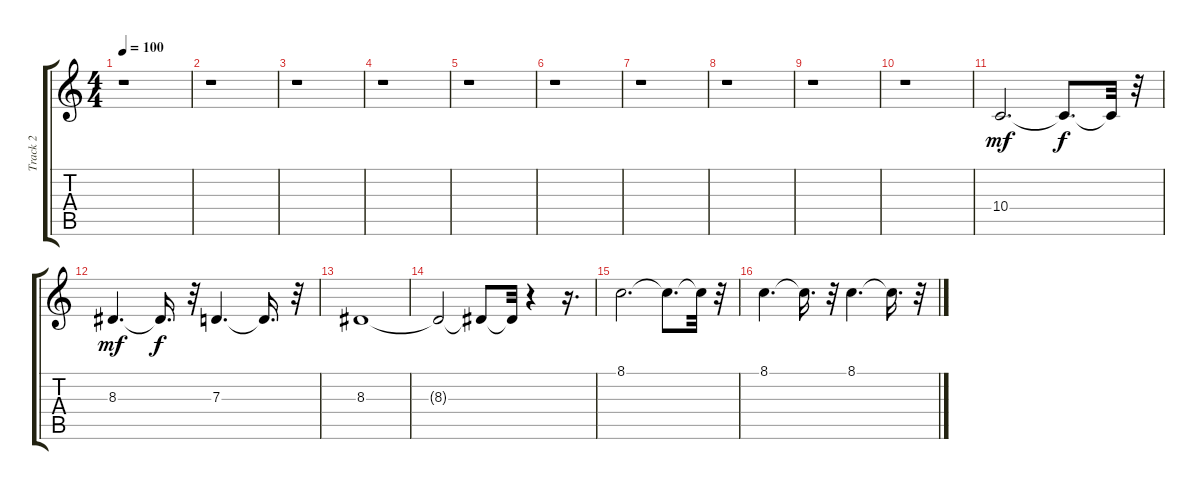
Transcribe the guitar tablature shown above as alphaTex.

\track ("Track 2" "Track 2") {instrument stringensemble1}
\staff {score tabs}
\tuning (E4 B3 G3 D3 A2 E2) {hide}
\ts (4 4)
\tempo 100
\clef g2
\ks c
r.1{dy f} |
r.1 |
r.1 |
r.1 |
r.1 |
r.1 |
r.1 |
r.1 |
r.1 |
r.1 |
10.4.2{d dy mf} 10.4{t}.8{d dy f} 10.4{t}.32 r.32 |
8.3.4{d dy mf} 8.3{t}.16{d dy f} r.32 7.3.4{d} 7.3{t}.16{d} r.32 |
8.3.1 |
8.3{t}.2 8.3{t}.8 8.3{t}.32 r.4 r.16{d} |
8.1.2{d} 8.1{t}.8{d} 8.1{t}.32 r.32 |
8.1.4{d} 8.1{t}.16{d} r.32 8.1.4{d} 8.1{t}.16{d} r.32
